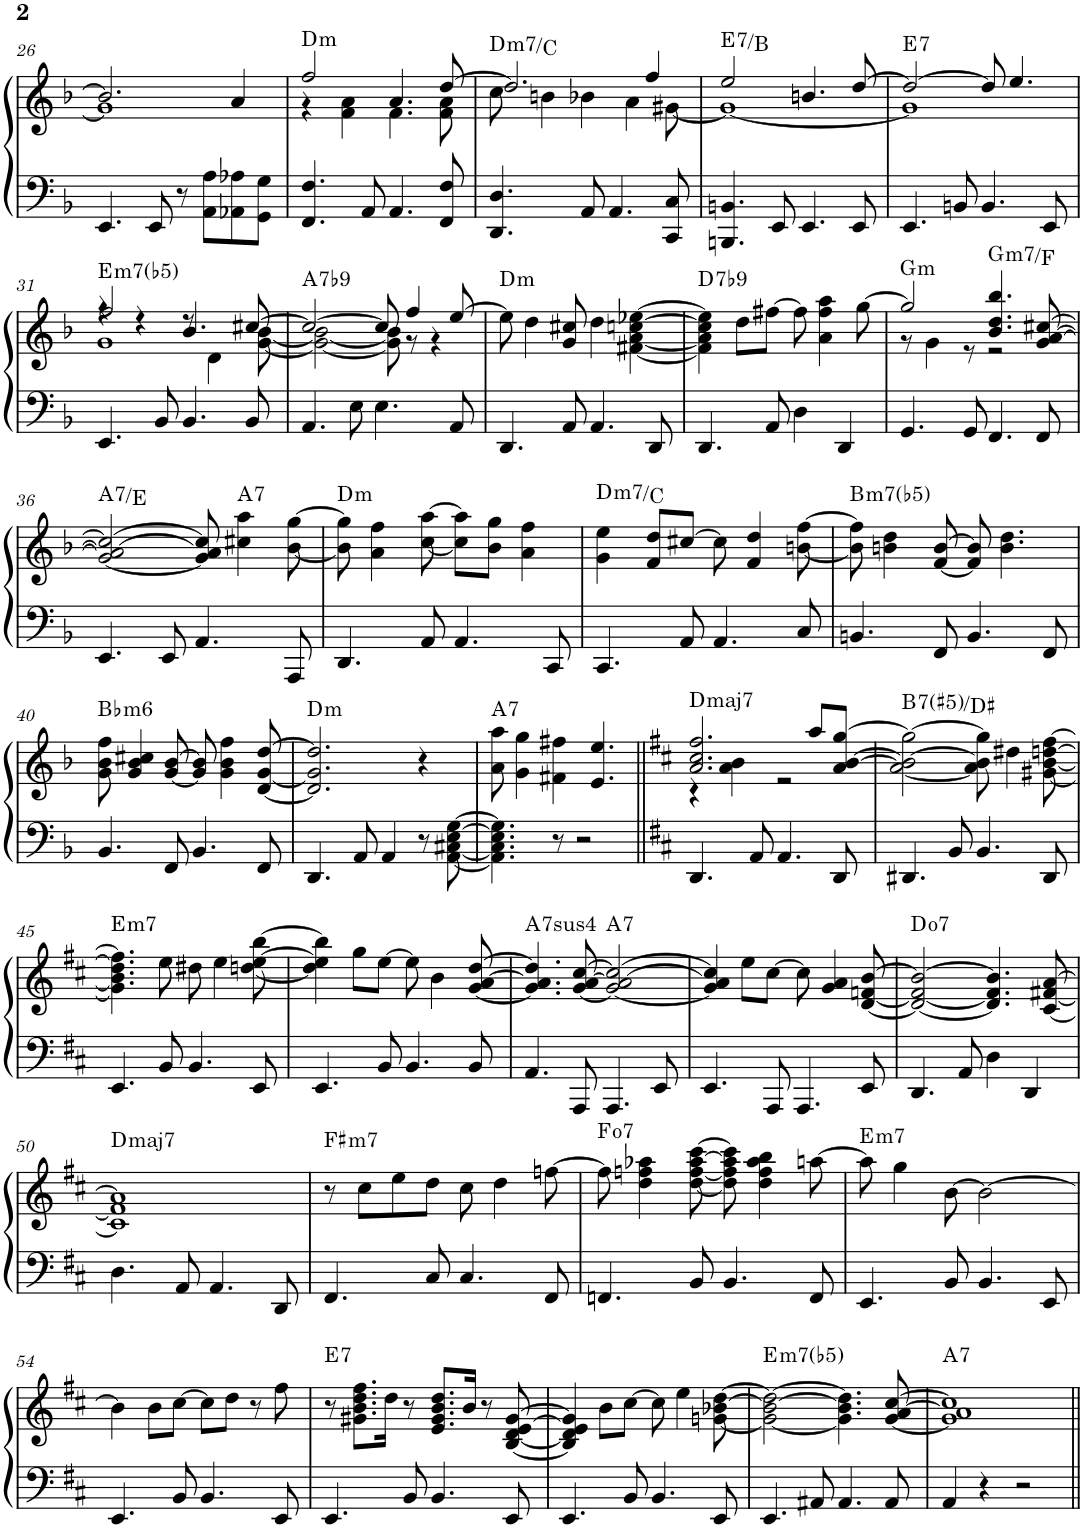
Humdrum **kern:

**kern	**kern	**harte
*part1	*part1	*part1
*staff2	*staff1	*
*I"Piano	*	*
*I'Pno.	*	*
!!LO:PB:g=z
*clefF4	*clefG2	*
*k[b-]	*k[b-]	*
*M4/4	*M4/4	*
=26	=26	=26
*	*^	*
4.EE/	2.b-/]	1g]	.
8EE/	.	.	.
8r	.	.	.
8AA\ 8A\L	.	.	.
8AA-X\ 8A-X\	4a/	.	.
8GG\ 8G\J	.	.	.
=27	=27	=27	=27
!	!	!	!LO:H:kt=m
4.FF/ 4.F/	2ff/	4r	D:min
.	.	4f\ 4a\	.
8AA/	.	.	.
4.AA/	4.a/	4.f\	.
8FF/ 8F/	[8dd/	8f\ 8a\	.
=28	=28	=28	=28
!	!	!	!LO:H:kt=m7
4.DD/ 4.D/	2.dd/]	8cc\	D:min7/b7
.	.	4bn\	.
8AA/	.	4b-X\	.
4.AA/	.	.	.
.	.	4a\	.
.	4ff/	.	.
8CC/ 8C/	.	[8g#X\	.
=29	=29	=29	=29
!	!	!	!LO:H:kt=7
4.BBBn/ 4.BBn/	2ee/	1g#_	E:7/5
8EE/	.	.	.
4.EE/	4.bn/	.	.
8EE/	[8dd/	.	.
=30	=30	=30	=30
!	!	!	!LO:H:kt=7
4.EE/	2dd/_	1g#]	E:7
8BBn/	.	.	.
4.BB/	8dd/]	.	.
.	4.ee/	.	.
8EE/	.	.	.
!!LO:LB:g=z
=31	=31	=31	=31
*	*	*^	*
!	!	!	!	!LO:H:kt=m7(b5)
4.EE/	2ff/	4r	1g	E:hdim7
.	.	4r	.	.
8BB-/	.	.	.	.
4.BB-/	4.b-/	8r	.	.
.	.	4d\	.	.
8BB-/	[8cc#X/	[8g\ [8b-\	.	.
*	*	*v	*v	*
=32	=32	=32	=32
!	!	!	!LO:H:kt=7
4.AA/	2cc#/_	2g\_ 2b-\_	A:7(b9)
8E\	.	.	.
4.E\	8cc#/]	8g\] 8b-\]	.
.	4ff/	8r	.
.	.	4r	.
8AA/	[8ee/	.	.
*	*v	*v	*
=33	=33	=33
!	!	!LO:H:kt=m
4.DD/	8ee\]	D:min
.	4dd\	.
8AA/	8g/ 8cc#X/	.
4.AA/	4dd\	.
.	[4f#X\ [4a\ [4ccn\ [4ee-X\	.
8DD/	.	.
=34	=34	=34
!	!	!LO:H:kt=7
4.DD/	4f#\] 4a\] 4cc\] 4ee-\]	D:7(b9)
.	8dd\L	.
8AA/	[8ff#X\J	.
4D\	8ff#\]	.
.	4a\ 4ff#\ 4aa\	.
4DD/	.	.
.	[8gg\	.
=35	=35	=35
*	*^	*
!	!	!	!LO:H:kt=m
4.GG/	2gg/]	8r	G:min
.	.	4g\	.
8GG/	.	8r	.
!	!	!	!LO:H:kt=m7
4.FF/	4.b-/ 4.dd/ 4.bb-/	2r	G:min7/b7
8FF/	[8g/ [8a/ [8cc#X/	.	.
*	*v	*v	*
!!LO:LB:g=z
=36	=36	=36
!	!	!LO:H:kt=7
4.EE/	2g/_ 2a/_ 2cc#/_	A:7/5
8EE/	.	.
4.AA/	8g/] 8a/] 8cc#/]	.
!	!	!LO:H:kt=7
.	4cc#X\ 4aa\	A:7
8AAA/	[8b-\ [8gg\	.
=37	=37	=37
!	!	!LO:H:kt=m
4.DD/	8b-\] 8gg\]	D:min
.	4a\ 4ff\	.
8AA/	[8cc\ [8aa\	.
4.AA/	8cc\] 8aa\]L	.
.	8b-\ 8gg\J	.
.	4a\ 4ff\	.
8CC/	.	.
=38	=38	=38
!	!	!LO:H:kt=m7
4.CC/	4g\ 4ee\	D:min7/b7
.	8f/ 8dd/L	.
8AA/	[8cc#X/J	.
4.AA/	8cc#\]	.
.	4f/ 4dd/	.
8C/	[8bn\ [8ff\	.
=39	=39	=39
!	!	!LO:H:kt=m7(b5)
4.BBn/	8b\] 8ff\]	B:hdim7
.	4bn\ 4dd\	.
8FF/	[8f/ [8b/	.
4.BB/	8f/] 8b/]	.
.	4.b\ 4.dd\	.
8FF/	.	.
!!LO:LB:g=z
=40	=40	=40
!	!	!LO:H:kt=m6
4.BB-/	8g\ 8b-\ 8ff\	Bb:min6
.	4g/ 4b-/ 4cc#X/	.
8FF/	[8g/ [8b-/	.
4.BB-/	8g/] 8b-/]	.
.	4g\ 4b-\ 4ff\	.
8FF/	[8d/ [8g/ [8dd/	.
=41	=41	=41
!	!	!LO:H:kt=m
4.DD/	2.d/] 2.g/] 2.dd/]	D:min
8AA/	.	.
4AA/	.	.
8r	4r	.
[8AA\ [8C#X\ [8E\ [8G\	.	.
=42	=42	=42
!	!	!LO:H:kt=7
4.AA\] 4.C#\] 4.E\] 4.G\]	8a\ 8aa\	A:7
.	4g\ 4gg\	.
8r	4f#X\ 4ff#X\	.
2r	.	.
.	4.e/ 4.ee/	.
=43||	=43||	=43||
*k[f#c#]	*k[f#c#]	*
*	*^	*
!	!	!	!LO:H:kt=maj7
4.DD/	2.a/ 2.cc#/ 2.ff#/	4r	D:maj7
.	.	4a\ 4b\	.
8AA/	.	.	.
4.AA/	.	2r	.
.	8aa/L	.	.
8DD/	[8a/ [8b/ [8gg/J	.	.
*	*v	*v	*
=44	=44	=44
!	!	!LO:H:kt=7
4.DD#X/	2a\_ 2b\_ 2gg\_	B:(3,#5,b7)/3
8BB/	.	.
4.BB/	8a\] 8b\] 8gg\]	.
.	4dd#X\	.
8DD#/	[8g#X\ [8b\ [8ddn\ [8ff#\	.
!!LO:LB:g=z
=45	=45	=45
!	!	!LO:H:kt=m7
4.EE/	4.g#\] 4.b\] 4.dd\] 4.ff#\]	E:min7
8BB/	8ee\	.
4.BB/	8dd#X\	.
.	4ee\	.
8EE/	[8ddn\ [8ee\ [8bb\	.
=46	=46	=46
4.EE/	4dd\] 4ee\] 4bb\]	.
.	8gg\L	.
8BB/	[8ee\J	.
4.BB/	8ee\]	.
.	4b\	.
8BB/	[8g/ [8a/ [8dd/	.
=47	=47	=47
!	!	!LO:H:kt=74
4.AA/	4.g/] 4.a/] 4.dd/]	A:sus4(7)
8AAA/	[8g/ [8a/ [8cc#/	.
!	!	!LO:H:kt=7
4.AAA/	2g/_ 2a/_ 2cc#/_	A:7
8EE/	.	.
=48	=48	=48
4.EE/	4g/] 4a/] 4cc#/]	.
.	8ee\L	.
8AAA/	[8cc#\J	.
4.AAA/	8cc#\]	.
.	4g/ 4a/	.
8EE/	[8d/ [8fn/ [8b/	.
=49	=49	=49
!	!	!LO:H:kt=7
4.DD/	2d/_ 2f/_ 2b/_	D:dim7
8AA/	.	.
4D\	4.d/] 4.f/] 4.b/]	.
4DD/	.	.
.	[8c#/ [8f#X/ [8a/	.
!!LO:LB:g=z
=50	=50	=50
!	!	!LO:H:kt=maj7
4.D\	1c#] 1f#] 1a]	D:maj7
8AA/	.	.
4.AA/	.	.
8DD/	.	.
=51	=51	=51
!	!	!LO:H:kt=m7
4.FF#/	8r	F#:min7
.	8cc#\L	.
.	8ee\	.
8C#/	8dd\J	.
4.C#/	8cc#\	.
.	4dd\	.
8FF#/	[8ffn\	.
=52	=52	=52
!	!	!LO:H:kt=7
4.FFn/	8ff\]	F:dim7
.	4dd\ 4ffn\ 4aa-X\	.
8BB/	[8dd\ [8ff\ [8aa-\ [8ccc#\	.
4.BB/	8dd\] 8ff\] 8aa-\] 8ccc#\]	.
.	4dd\ 4ff\ 4aa-\ 4bb\	.
8FF/	[8aan\	.
=53	=53	=53
!	!	!LO:H:kt=m7
4.EE/	8aa\]	E:min7
.	4gg\	.
8BB/	[8b\	.
4.BB/	2b\_	.
8EE/	.	.
!!LO:LB:g=z
=54	=54	=54
4.EE/	4b\]	.
.	8b\L	.
8BB/	[8cc#\J	.
4.BB/	8cc#\L]	.
.	8dd\J	.
.	8r	.
8EE/	8ff#\	.
=55	=55	=55
!	!	!LO:H:kt=7
4.EE/	8r	E:7
.	8.g#X\ 8.b\ 8.dd\ 8.ff#\L	.
.	16dd\Jk	.
8BB/	8r	.
4.BB/	8.e/ 8.g#/ 8.b/ 8.dd/L	.
.	16b/Jk	.
.	8r	.
8EE/	[8B/ [8d/ [8e/ [8g#/	.
=56	=56	=56
4.EE/	4B/] 4d/] 4e/] 4g#/]	.
.	8b\L	.
8BB/	[8cc#\J	.
4.BB/	8cc#\]	.
.	4ee\	.
8EE/	[8gn\ [8b-X\ [8dd\	.
=57	=57	=57
!	!	!LO:H:kt=m7(b5)
4.EE/	2g\_ 2b-\_ 2dd\_	E:hdim7
8AA#X/	.	.
4.AA#/	4.g\] 4.b-\] 4.dd\]	.
8AA#/	[8g/ [8a/ [8cc#/	.
=58	=58	=58
!	!	!LO:H:kt=7
4AA/	1g] 1a] 1cc#]	A:7
4r	.	.
2r	.	.
=||	=||	=||
*-	*-	*-
